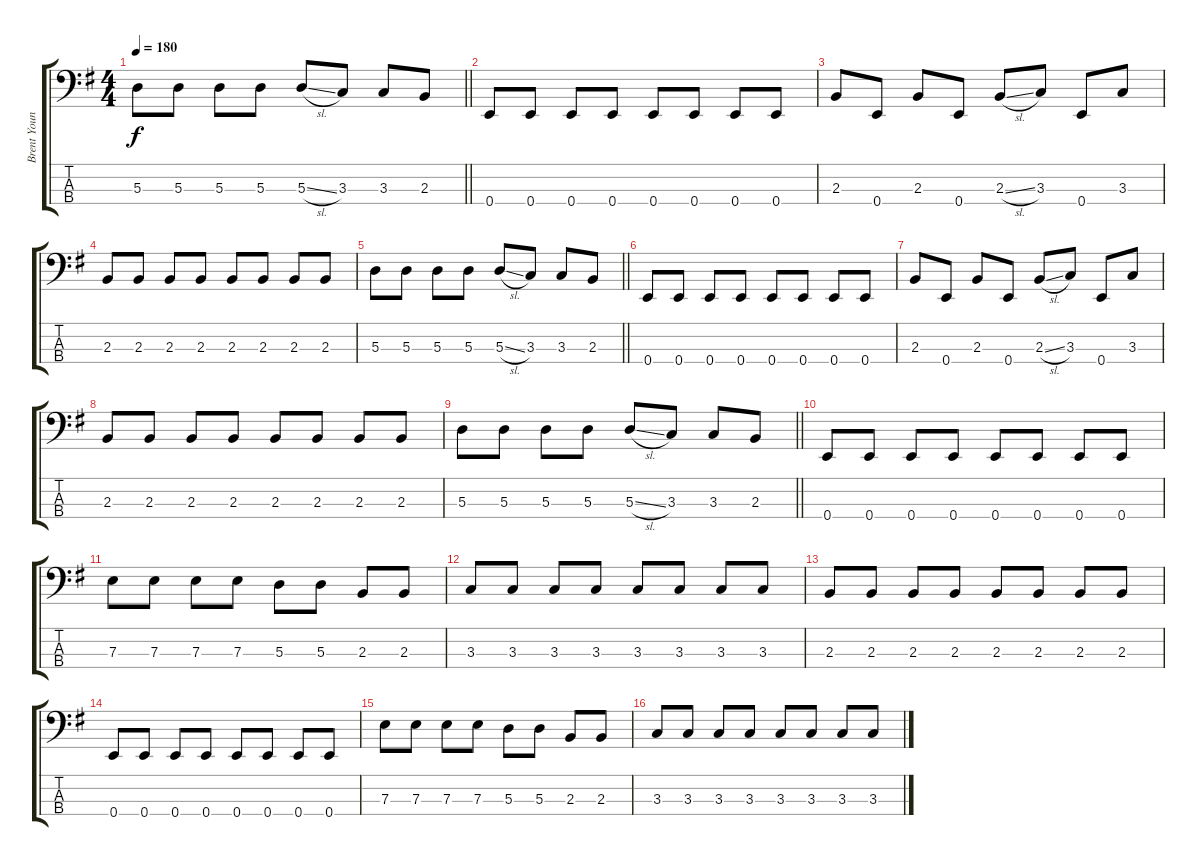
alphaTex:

\track ("Brent Young" "Brent Youn") {instrument electricbassfinger}
\staff {score tabs}
\tuning (G2 D2 A1 E1) {hide}
\ts (4 4)
\tempo 180
\clef f4
\barLineRight lightlight
\ks eminor
5.3.8{dy f} 5.3.8 5.3.8 5.3.8 5.3{sl}.8 3.3.8 3.3.8 2.3.8 |
0.4.8 0.4.8 0.4.8 0.4.8 0.4.8 0.4.8 0.4.8 0.4.8 |
2.3.8 0.4.8 2.3.8 0.4.8 2.3{sl}.8 3.3.8 0.4.8 3.3.8 |
2.3.8 2.3.8 2.3.8 2.3.8 2.3.8 2.3.8 2.3.8 2.3.8 |
\barLineRight lightlight
5.3.8 5.3.8 5.3.8 5.3.8 5.3{sl}.8 3.3.8 3.3.8 2.3.8 |
0.4.8 0.4.8 0.4.8 0.4.8 0.4.8 0.4.8 0.4.8 0.4.8 |
2.3.8 0.4.8 2.3.8 0.4.8 2.3{sl}.8 3.3.8 0.4.8 3.3.8 |
2.3.8 2.3.8 2.3.8 2.3.8 2.3.8 2.3.8 2.3.8 2.3.8 |
\barLineRight lightlight
5.3.8 5.3.8 5.3.8 5.3.8 5.3{sl}.8 3.3.8 3.3.8 2.3.8 |
0.4.8 0.4.8 0.4.8 0.4.8 0.4.8 0.4.8 0.4.8 0.4.8 |
7.3.8 7.3.8 7.3.8 7.3.8 5.3.8 5.3.8 2.3.8 2.3.8 |
3.3.8 3.3.8 3.3.8 3.3.8 3.3.8 3.3.8 3.3.8 3.3.8 |
2.3.8 2.3.8 2.3.8 2.3.8 2.3.8 2.3.8 2.3.8 2.3.8 |
0.4.8 0.4.8 0.4.8 0.4.8 0.4.8 0.4.8 0.4.8 0.4.8 |
7.3.8 7.3.8 7.3.8 7.3.8 5.3.8 5.3.8 2.3.8 2.3.8 |
3.3.8 3.3.8 3.3.8 3.3.8 3.3.8 3.3.8 3.3.8 3.3.8
